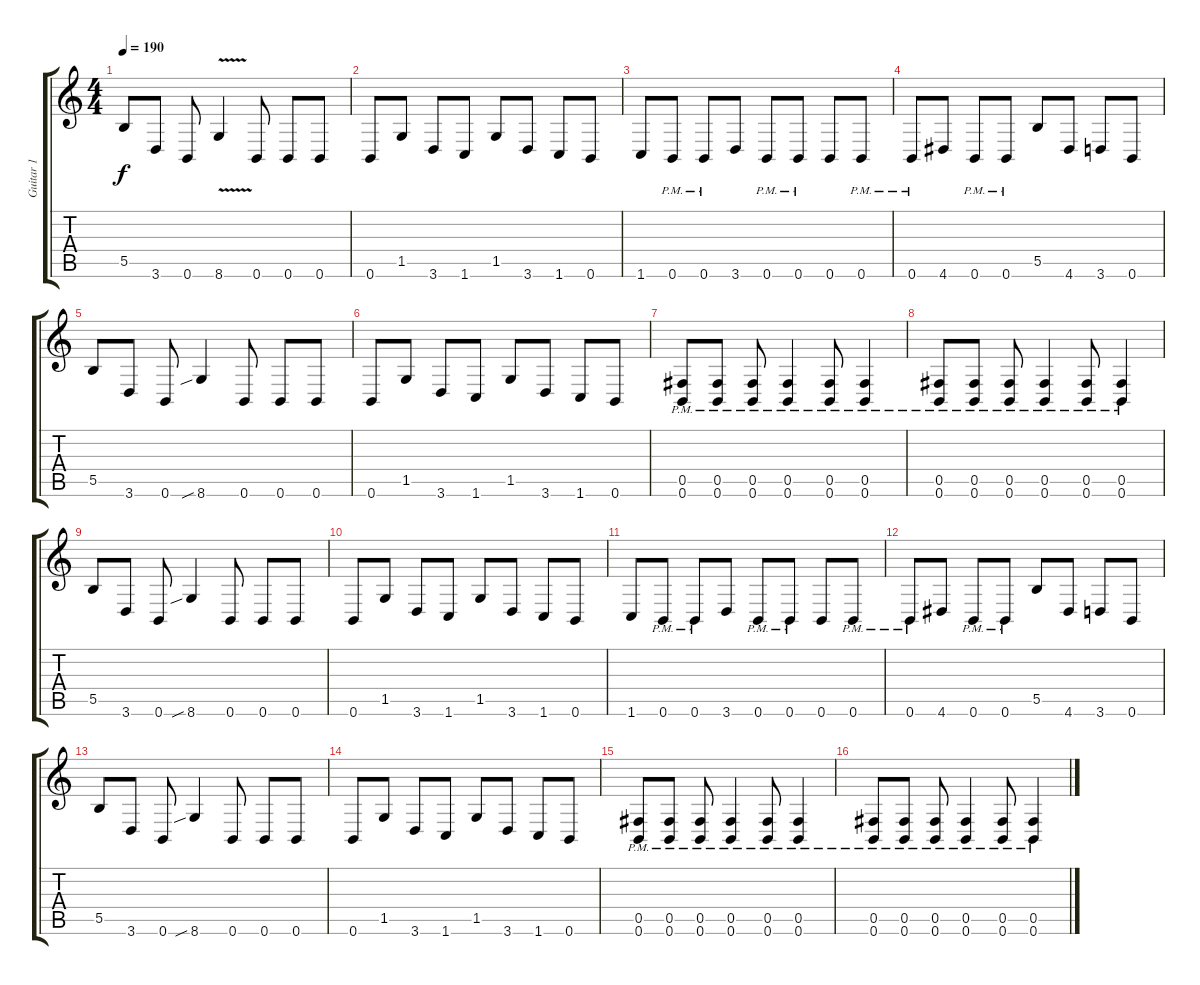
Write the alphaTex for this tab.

\track ("Guitar 1" "Guitar 1") {instrument distortionguitar}
\staff {score tabs}
\tuning (Db4 Ab3 E3 B2 Gb2 B1) {hide}
\ts (4 4)
\tempo 190
\clef g2
\ks c
5.5.8{dy f} 3.6.8 0.6.8 8.6{v}.4 0.6.8 0.6.8 0.6.8 |
0.6.8 1.5.8 3.6.8 1.6.8 1.5.8 3.6.8 1.6.8 0.6.8 |
1.6.8 0.6{pm}.8 0.6{pm}.8 3.6.8 0.6{pm}.8 0.6{pm}.8 0.6.8 0.6{pm}.8 |
0.6{pm}.8 4.6.8 0.6{pm}.8 0.6{pm}.8 5.5.8 4.6.8 3.6.8 0.6.8 |
5.5.8 3.6.8 0.6.8 8.6{sib}.4 0.6.8 0.6.8 0.6.8 |
0.6.8 1.5.8 3.6.8 1.6.8 1.5.8 3.6.8 1.6.8 0.6.8 |
(0.5{pm} 0.6{pm}).8 (0.5{pm} 0.6{pm}).8 (0.5{pm} 0.6{pm}).8 (0.5{pm} 0.6{pm}).4 (0.5{pm} 0.6{pm}).8 (0.5{pm} 0.6{pm}).4 |
(0.5{pm} 0.6{pm}).8 (0.5{pm} 0.6{pm}).8 (0.5{pm} 0.6{pm}).8 (0.5{pm} 0.6{pm}).4 (0.5{pm} 0.6{pm}).8 (0.5{pm} 0.6{pm}).4 |
5.5.8 3.6.8 0.6.8 8.6{sib}.4 0.6.8 0.6.8 0.6.8 |
0.6.8 1.5.8 3.6.8 1.6.8 1.5.8 3.6.8 1.6.8 0.6.8 |
1.6.8 0.6{pm}.8 0.6{pm}.8 3.6.8 0.6{pm}.8 0.6{pm}.8 0.6.8 0.6{pm}.8 |
0.6{pm}.8 4.6.8 0.6{pm}.8 0.6{pm}.8 5.5.8 4.6.8 3.6.8 0.6.8 |
5.5.8 3.6.8 0.6.8 8.6{sib}.4 0.6.8 0.6.8 0.6.8 |
0.6.8 1.5.8 3.6.8 1.6.8 1.5.8 3.6.8 1.6.8 0.6.8 |
(0.5{pm} 0.6{pm}).8 (0.5{pm} 0.6{pm}).8 (0.5{pm} 0.6{pm}).8 (0.5{pm} 0.6{pm}).4 (0.5{pm} 0.6{pm}).8 (0.5{pm} 0.6{pm}).4 |
(0.5{pm} 0.6{pm}).8 (0.5{pm} 0.6{pm}).8 (0.5{pm} 0.6{pm}).8 (0.5{pm} 0.6{pm}).4 (0.5{pm} 0.6{pm}).8 (0.5{pm} 0.6{pm}).4
